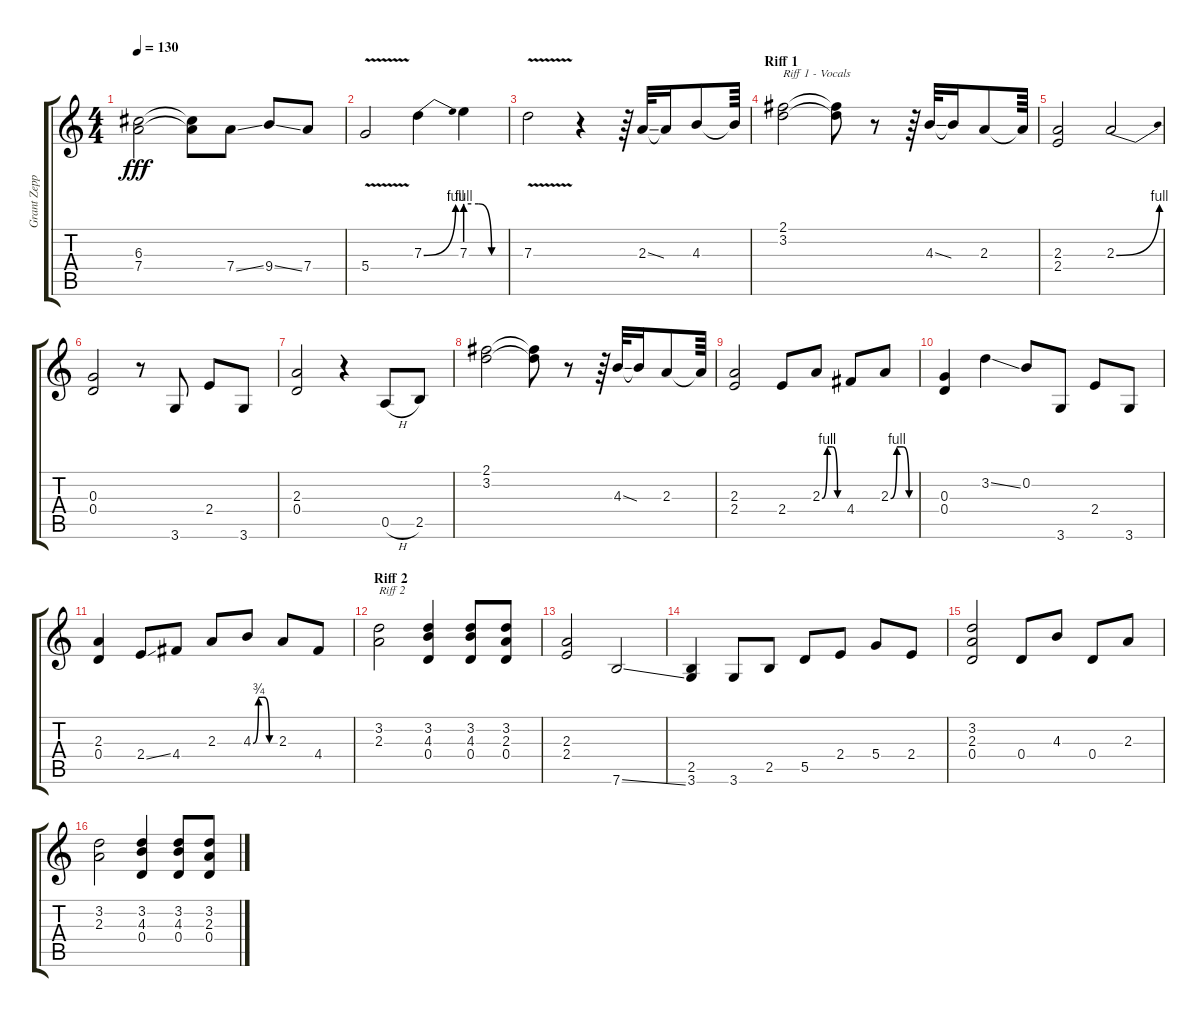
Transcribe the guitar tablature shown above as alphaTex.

\track ("Grant Zeppelin" "Grant Zepp") {instrument acousticguitarsteel}
\staff {score tabs}
\tuning (E4 B3 G3 D3 A2 E2) {hide}
\ts (4 4)
\tempo 130
\clef g2
\ks c
(6.3 7.4).2{dy fff} (6.3{t} 7.4{t}).8 7.4{ss}.8 9.4{ss}.8 7.4.8 |
5.4{v}.2 7.3{be (bend 0 0 60 4)}.4 7.3{be (custom 0 4 20 4 40 0 60 0)}.4 |
7.3{v}.2 r.4 r.64 2.3{ss}.32 2.3{t}.16 4.3.8 4.3{t}.64 |
\section ("" "Riff 1")
(2.1 3.2).2{txt "Riff 1 - Vocals"} (2.1{t} 3.2{t}).8 r.8 r.64 4.3{ss}.32 4.3{t}.16 2.3.8 2.3{t}.64 |
(2.3 2.4).2 2.3{be (bend 0 0 60 4)}.2 |
(0.3 0.4).2 r.8 3.6.8 2.4.8 3.6.8 |
(2.3 0.4).2 r.4 0.5{h}.8 2.5.8 |
(2.1 3.2).2 (2.1{t} 3.2{t}).8 r.8 r.64 4.3{ss}.32 4.3{t}.16 2.3.8 2.3{t}.64 |
(2.3 2.4).2 2.4.8 2.3{be (custom 0 0 15 4 30 4 45 0 60 0)}.8 4.4.8 2.3{be (custom 0 0 15 4 30 4 45 0 60 0)}.8 |
(0.3 0.4).4 3.2{ss}.4 0.2.8 3.6.8 2.4.8 3.6.8 |
(2.3 0.4).4 2.4{ss}.8 4.4.8 2.3.8 4.3{be (custom 0 0 15 3 30 3 45 0 60 0)}.8 2.3.8 4.4.8 |
\section ("" "Riff 2")
(3.2 2.3).2{txt "Riff 2"} (3.2 4.3 0.4).4 (3.2 4.3 0.4).8 (3.2 2.3 0.4).8 |
(2.3 2.4).2 7.6{ss}.2 |
(2.5 3.6).4 3.6.8 2.5.8 5.5.8 2.4.8 5.4.8 2.4.8 |
(3.2 2.3 0.4).2 0.4.8 4.3.8 0.4.8 2.3.8 |
(3.2 2.3).2 (3.2 4.3 0.4).4 (3.2 4.3 0.4).8 (3.2 2.3 0.4).8
